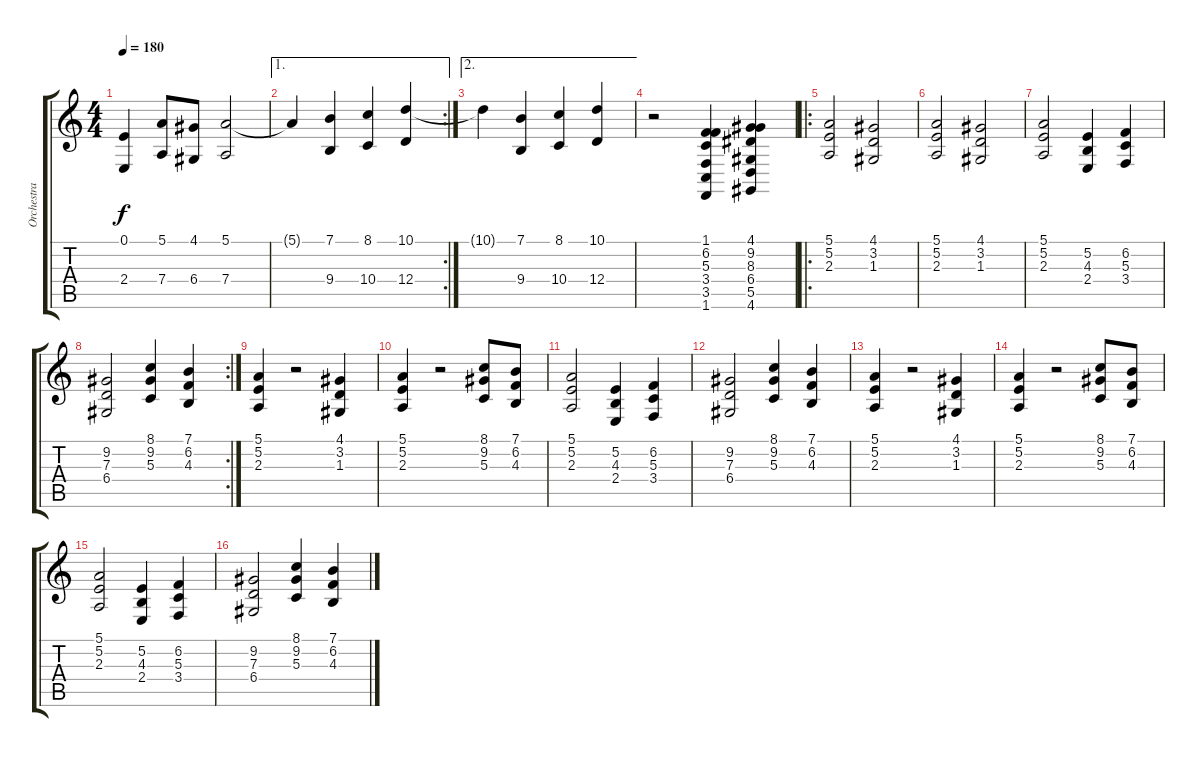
\track ("Orchestra 2" "Orchestra ") {instrument stringensemble1}
\staff {score tabs}
\tuning (E4 B3 G3 D3 A2 E2) {hide}
\ts (4 4)
\tempo 180
\clef g2
\ks c
(0.1 2.4).4{dy f} (5.1 7.4).8 (4.1 6.4).8 (5.1 7.4).2 |
\ae 1
\rc 2
5.1{t}.4 (7.1 9.4).4 (8.1 10.4).4 (10.1 12.4).4 |
\ae 2
10.1{t}.4 (7.1 9.4).4 (8.1 10.4).4 (10.1 12.4).4 |
r.2 (1.1 6.2 5.3 3.4 3.5 1.6).4 (4.1 9.2 8.3 6.4 5.5 4.6).4 |
\ro
(5.1 5.2 2.3).2 (4.1 3.2 1.3).2 |
(5.1 5.2 2.3).2 (4.1 3.2 1.3).2 |
(5.1 5.2 2.3).2 (5.2 4.3 2.4).4 (6.2 5.3 3.4).4 |
\rc 2
(9.2 7.3 6.4).2 (8.1 9.2 5.3).4 (7.1 6.2 4.3).4 |
(5.1 5.2 2.3).4 r.2 (4.1 3.2 1.3).4 |
(5.1 5.2 2.3).4 r.2 (8.1 9.2 5.3).8 (7.1 6.2 4.3).8 |
(5.1 5.2 2.3).2 (5.2 4.3 2.4).4 (6.2 5.3 3.4).4 |
(9.2 7.3 6.4).2 (8.1 9.2 5.3).4 (7.1 6.2 4.3).4 |
(5.1 5.2 2.3).4 r.2 (4.1 3.2 1.3).4 |
(5.1 5.2 2.3).4 r.2 (8.1 9.2 5.3).8 (7.1 6.2 4.3).8 |
(5.1 5.2 2.3).2 (5.2 4.3 2.4).4 (6.2 5.3 3.4).4 |
(9.2 7.3 6.4).2 (8.1 9.2 5.3).4 (7.1 6.2 4.3).4
